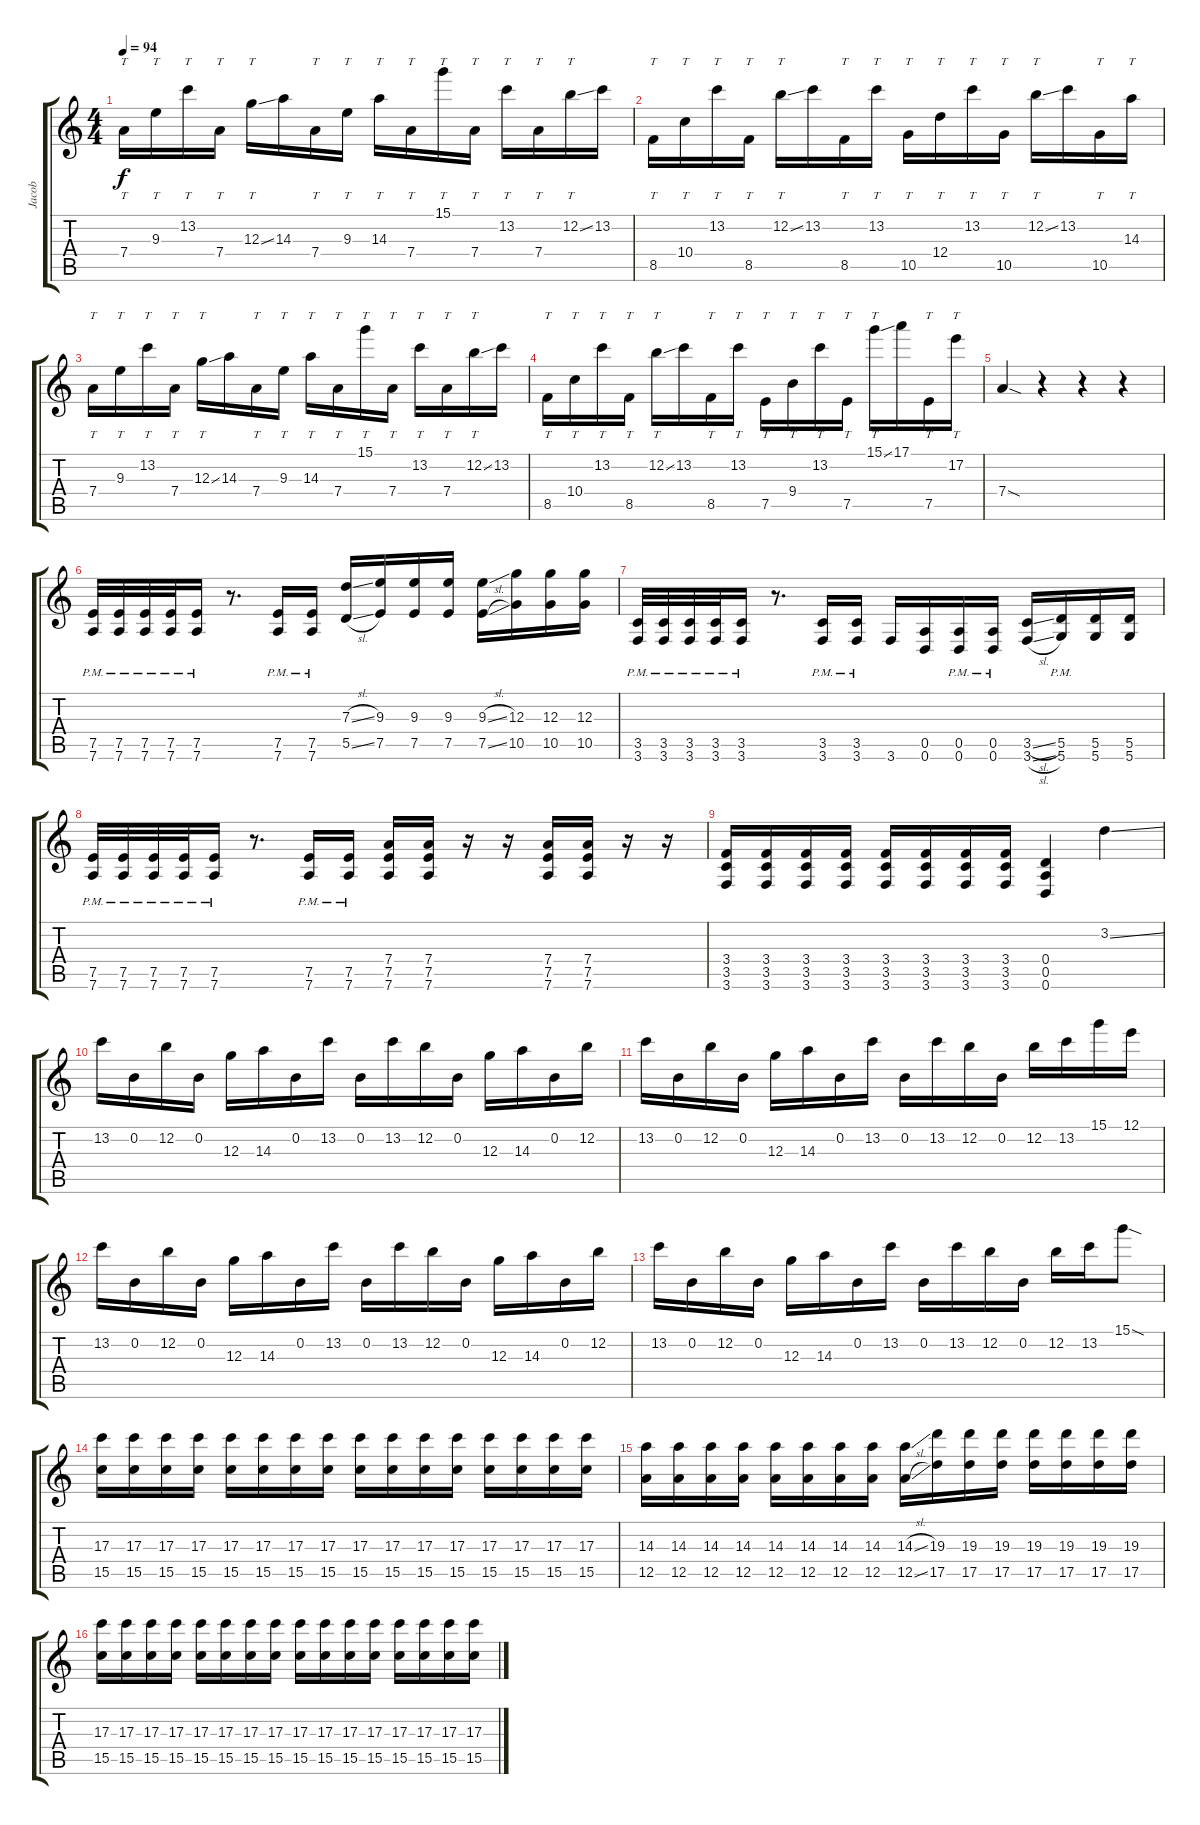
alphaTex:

\track ("Jacob" "Jacob") {instrument overdrivenguitar}
\staff {score tabs}
\tuning (E4 B3 G3 D3 A2 D2) {hide}
\ts (4 4)
\tempo 94
\clef g2
\ks c
7.4.16{tt dy f} 9.3.16{tt} 13.2.16{tt} 7.4.16{tt} 12.3{ss}.16{tt} 14.3.16 7.4.16{tt} 9.3.16{tt} 14.3.16{tt} 7.4.16{tt} 15.1.16{tt} 7.4.16{tt} 13.2.16{tt} 7.4.16{tt} 12.2{ss}.16{tt} 13.2.16 |
8.5.16{tt} 10.4.16{tt} 13.2.16{tt} 8.5.16{tt} 12.2{ss}.16{tt} 13.2.16 8.5.16{tt} 13.2.16{tt} 10.5.16{tt} 12.4.16{tt} 13.2.16{tt} 10.5.16{tt} 12.2{ss}.16{tt} 13.2.16 10.5.16{tt} 14.3.16{tt} |
7.4.16{tt} 9.3.16{tt} 13.2.16{tt} 7.4.16{tt} 12.3{ss}.16{tt} 14.3.16 7.4.16{tt} 9.3.16{tt} 14.3.16{tt} 7.4.16{tt} 15.1.16{tt} 7.4.16{tt} 13.2.16{tt} 7.4.16{tt} 12.2{ss}.16{tt} 13.2.16 |
8.5.16{tt} 10.4.16{tt} 13.2.16{tt} 8.5.16{tt} 12.2{ss}.16{tt} 13.2.16 8.5.16{tt} 13.2.16{tt} 7.5.16{tt} 9.4.16{tt} 13.2.16{tt} 7.5.16{tt} 15.1{ss}.16{tt} 17.1.16 7.5.16{tt} 17.2.16{tt} |
7.4{sod}.4 r.4 r.4 r.4 |
(7.5{pm} 7.6{pm}).32 (7.5{pm} 7.6{pm}).32 (7.5{pm} 7.6{pm}).32 (7.5{pm} 7.6{pm}).32 (7.5{pm} 7.6{pm}).16 r.8{d} (7.5{pm} 7.6{pm}).16 (7.5{pm} 7.6{pm}).16 (7.3{sl} 5.5{sl}).16 (9.3 7.5).16 (9.3 7.5).16 (9.3 7.5).16 (9.3{sl} 7.5{sl}).16 (12.3 10.5).16 (12.3 10.5).16 (12.3 10.5).16 |
(3.5{pm} 3.6{pm}).32 (3.5{pm} 3.6{pm}).32 (3.5{pm} 3.6{pm}).32 (3.5{pm} 3.6{pm}).32 (3.5{pm} 3.6{pm}).16 r.8{d} (3.5{pm} 3.6{pm}).16 (3.5{pm} 3.6{pm}).16 3.6.16 (0.5 0.6).16 (0.5{pm} 0.6{pm}).16 (0.5{pm} 0.6{pm}).16 (3.5{sl} 3.6{sl}).16 (5.5 5.6{pm}).16 (5.5 5.6).16 (5.5 5.6).16 |
(7.5{pm} 7.6).32 (7.5{pm} 7.6{pm}).32 (7.5{pm} 7.6{pm}).32 (7.5{pm} 7.6{pm}).32 (7.5{pm} 7.6{pm}).16 r.8{d} (7.5{pm} 7.6{pm}).16 (7.5{pm} 7.6{pm}).16 (7.4 7.5 7.6).16 (7.4 7.5 7.6).16 r.16 r.16 (7.4 7.5 7.6).16 (7.4 7.5 7.6).16 r.16 r.16 |
(3.4 3.5 3.6).16 (3.4 3.5 3.6).16 (3.4 3.5 3.6).16 (3.4 3.5 3.6).16 (3.4 3.5 3.6).16 (3.4 3.5 3.6).16 (3.4 3.5 3.6).16 (3.4 3.5 3.6).16 (0.4 0.5 0.6).4 3.2{ss}.4 |
13.2.16 0.2.16 12.2.16 0.2.16 12.3.16 14.3.16 0.2.16 13.2.16 0.2.16 13.2.16 12.2.16 0.2.16 12.3.16 14.3.16 0.2.16 12.2.16 |
13.2.16 0.2.16 12.2.16 0.2.16 12.3.16 14.3.16 0.2.16 13.2.16 0.2.16 13.2.16 12.2.16 0.2.16 12.2.16 13.2.16 15.1.16 12.1.16 |
13.2.16 0.2.16 12.2.16 0.2.16 12.3.16 14.3.16 0.2.16 13.2.16 0.2.16 13.2.16 12.2.16 0.2.16 12.3.16 14.3.16 0.2.16 12.2.16 |
13.2.16 0.2.16 12.2.16 0.2.16 12.3.16 14.3.16 0.2.16 13.2.16 0.2.16 13.2.16 12.2.16 0.2.16 12.2.16 13.2.16 15.1{sod}.8 |
(17.3 15.5).16 (17.3 15.5).16 (17.3 15.5).16 (17.3 15.5).16 (17.3 15.5).16 (17.3 15.5).16 (17.3 15.5).16 (17.3 15.5).16 (17.3 15.5).16 (17.3 15.5).16 (17.3 15.5).16 (17.3 15.5).16 (17.3 15.5).16 (17.3 15.5).16 (17.3 15.5).16 (17.3 15.5).16 |
(14.3 12.5).16 (14.3 12.5).16 (14.3 12.5).16 (14.3 12.5).16 (14.3 12.5).16 (14.3 12.5).16 (14.3 12.5).16 (14.3 12.5).16 (14.3{sl} 12.5{sl}).16 (19.3 17.5).16 (19.3 17.5).16 (19.3 17.5).16 (19.3 17.5).16 (19.3 17.5).16 (19.3 17.5).16 (19.3 17.5).16 |
(17.3 15.5).16 (17.3 15.5).16 (17.3 15.5).16 (17.3 15.5).16 (17.3 15.5).16 (17.3 15.5).16 (17.3 15.5).16 (17.3 15.5).16 (17.3 15.5).16 (17.3 15.5).16 (17.3 15.5).16 (17.3 15.5).16 (17.3 15.5).16 (17.3 15.5).16 (17.3 15.5).16 (17.3 15.5).16
